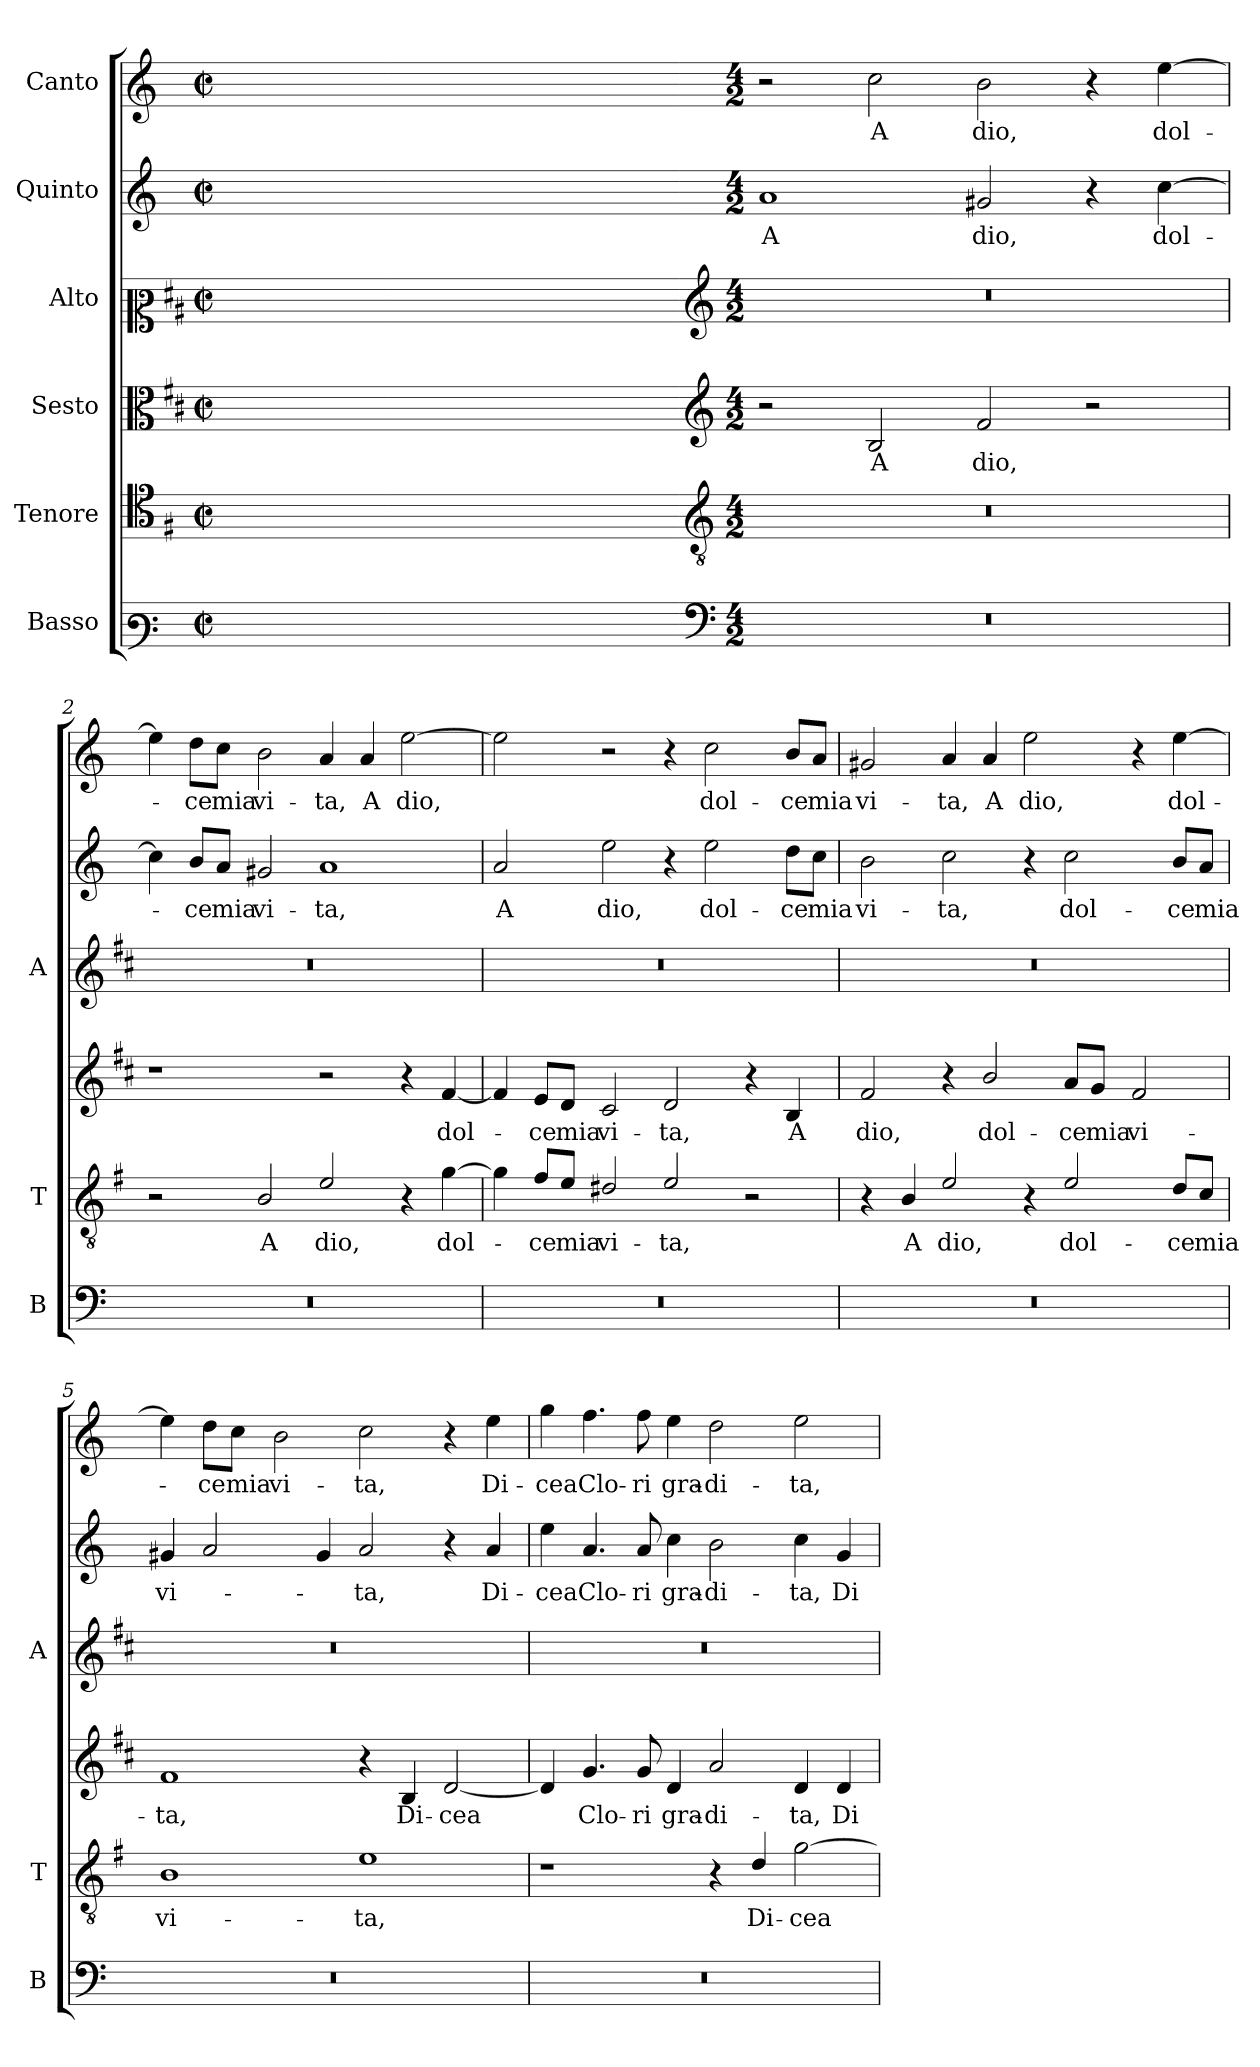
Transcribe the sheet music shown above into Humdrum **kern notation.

**kern	**kern	**text	**kern	**text	**kern	**kern	**text	**kern	**text
*part6	*part5	*part5	*part4	*part4	*part3	*part2	*part2	*part1	*part1
*staff6	*staff5	*staff5	*staff4	*staff4	*staff3	*staff2	*staff2	*staff1	*staff1
*I"Basso	*I"Tenore	*	*I"Sesto	*	*I"Alto	*I"Quinto	*	*I"Canto	*
*I'B	*I'T	*	*	*	*I'A	*	*	*	*
*clefF3	*clefC4	*	*clefC3	*	*clefC2	*clefG2	*	*clefG2	*
*	*ITrd4c7	*	*ITrd1c2	*	*ITrd1c2	*	*	*	*
*k[]	*k[]	*	*k[]	*	*k[]	*k[]	*	*k[]	*
*C:	*C:	*	*C:	*	*C:	*C:	*	*C:	*
*M2/2	*M2/2	*	*M2/2	*	*M2/2	*M2/2	*	*M2/2	*
*met(c|)	*met(c|)	*	*met(c|)	*	*met(c|)	*met(c|)	*	*met(c|)	*
=	=	=	=	=	=	=	=	=	=
1ryy	1ryy	.	1ryy	.	1ryy	1ryy	.	1ryy	.
=1X-	=1X-	=1X-	=1X-	=1X-	=1X-	=1X-	=1X-	=1X-	=1X-
4ryy	4ryy	.	4ryy	.	4ryy	4ryy	.	4ryy	.
4ryy	4ryy	.	4ryy	.	4ryy	4ryy	.	4ryy	.
4ryy	4ryy	.	4ryy	.	4ryy	4ryy	.	4ryy	.
4ryy	4ryy	.	4ryy	.	4ryy	4ryy	.	4ryy	.
=1-	=1-	=1-	=1-	=1-	=1-	=1-	=1-	=1-	=1-
*clefF4	*clefGv2	*	*clefG2	*	*clefG2	*	*	*	*
*M4/2	*M4/2	*	*M4/2	*	*M4/2	*M4/2	*	*M4/2	*
!	!	!	!	!	!	!	!LO:LY:b	!	!
0r	0r	.	2r	.	0r	1a	A	2r	.
!	!	!	!	!LO:LY:b	!	!	!	!	!LO:LY:b
.	.	.	2A/	A	.	.	.	2cc\	A
!	!	!	!	!LO:LY:b	!	!	!LO:LY:b	!	!LO:LY:b
.	.	.	2e/	dio,	.	2g#X/	dio,	2b\	dio,
.	.	.	2r	.	.	4r	.	4r	.
!	!	!	!	!	!	!	!LO:LY:b	!	!LO:LY:b
.	.	.	.	.	.	[4cc\	dol-	[4ee\	dol-
=2	=2	=2	=2	=2	=2	=2	=2	=2	=2
0r	2r	.	1r	.	0r	4cc\]	.	4ee\]	.
!	!	!	!	!	!	!	!LO:LY:b	!	!LO:LY:b
.	.	.	.	.	.	8b/L	-ce	8dd\L	-ce
!	!	!	!	!	!	!	!LO:LY:b	!	!LO:LY:b
.	.	.	.	.	.	8a/J	mia	8cc\J	mia
!	!	!LO:LY:b	!	!	!	!	!LO:LY:b	!	!LO:LY:b
.	2E/	A	.	.	.	2g#X/	vi-	2b\	vi-
!	!	!LO:LY:b	!	!	!	!	!LO:LY:b	!	!LO:LY:b
.	2A/	dio,	2r	.	.	1a	-ta,	4a/	-ta,
!	!	!	!	!	!	!	!	!	!LO:LY:b
.	.	.	.	.	.	.	.	4a/	A
!	!	!	!	!	!	!	!	!	!LO:LY:b
.	4r	.	4r	.	.	.	.	[2ee\	dio,
!	!	!LO:LY:b	!	!LO:LY:b	!	!	!	!	!
.	[4c\	dol-	[4e/	dol-	.	.	.	.	.
=3	=3	=3	=3	=3	=3	=3	=3	=3	=3
!	!	!	!	!	!	!	!LO:LY:b	!	!
0r	4c\]	.	4e/]	.	0r	2a/	A	2ee\]	.
!	!	!LO:LY:b	!	!LO:LY:b	!	!	!	!	!
.	8B/L	-ce	8d/L	-ce	.	.	.	.	.
!	!	!LO:LY:b	!	!LO:LY:b	!	!	!	!	!
.	8A/J	mia	8c/J	mia	.	.	.	.	.
!	!	!LO:LY:b	!	!LO:LY:b	!	!	!LO:LY:b	!	!
.	2G#X/	vi-	2B/	vi-	.	2ee\	dio,	2r	.
!	!	!LO:LY:b	!	!LO:LY:b	!	!	!	!	!
.	2A/	-ta,	2c/	-ta,	.	4r	.	4r	.
!	!	!	!	!	!	!	!LO:LY:b	!	!LO:LY:b
.	.	.	.	.	.	2ee\	dol-	2cc\	dol-
.	2r	.	4r	.	.	.	.	.	.
!	!	!	!	!LO:LY:b	!	!	!LO:LY:b	!	!LO:LY:b
.	.	.	4A/	A	.	8dd\L	-ce	8b/L	-ce
!	!	!	!	!	!	!	!LO:LY:b	!	!LO:LY:b
.	.	.	.	.	.	8cc\J	mia	8a/J	mia
!!LO:LB:g=z
=4	=4	=4	=4	=4	=4	=4	=4	=4	=4
!	!	!	!	!LO:LY:b	!	!	!LO:LY:b	!	!LO:LY:b
0r	4r	.	2e/	dio,	0r	2b\	vi-	2g#X/	vi-
!	!	!LO:LY:b	!	!	!	!	!	!	!
.	4E/	A	.	.	.	.	.	.	.
!	!	!LO:LY:b	!	!	!	!	!LO:LY:b	!	!LO:LY:b
.	2A/	dio,	4r	.	.	2cc\	-ta,	4a/	-ta,
!	!	!	!	!LO:LY:b	!	!	!	!	!LO:LY:b
.	.	.	2a/	dol-	.	.	.	4a/	A
!	!	!	!	!	!	!	!	!	!LO:LY:b
.	4r	.	.	.	.	4r	.	2ee\	dio,
!	!	!LO:LY:b	!	!LO:LY:b	!	!	!LO:LY:b	!	!
.	2A/	dol-	8g/L	-ce	.	2cc\	dol-	.	.
!	!	!	!	!LO:LY:b	!	!	!	!	!
.	.	.	8f/J	mia	.	.	.	.	.
!	!	!	!	!LO:LY:b	!	!	!	!	!
.	.	.	2e/	vi-	.	.	.	4r	.
!	!	!LO:LY:b	!	!	!	!	!LO:LY:b	!	!LO:LY:b
.	8G/L	-ce	.	.	.	8b/L	-ce	[4ee\	dol-
!	!	!LO:LY:b	!	!	!	!	!LO:LY:b	!	!
.	8F/J	mia	.	.	.	8a/J	mia	.	.
=5	=5	=5	=5	=5	=5	=5	=5	=5	=5
!	!	!LO:LY:b	!	!LO:LY:b	!	!	!LO:LY:b	!	!
0r	1E	vi-	1e	-ta,	0r	4g#X/	vi-	4ee\]	.
!	!	!	!	!	!	!	!	!	!LO:LY:b
.	.	.	.	.	.	2a/	.	8dd\L	-ce
!	!	!	!	!	!	!	!	!	!LO:LY:b
.	.	.	.	.	.	.	.	8cc\J	mia
!	!	!	!	!	!	!	!	!	!LO:LY:b
.	.	.	.	.	.	.	.	2b\	vi-
.	.	.	.	.	.	4g#/	.	.	.
!	!	!LO:LY:b	!	!	!	!	!LO:LY:b	!	!LO:LY:b
.	1A	-ta,	4r	.	.	2a/	-ta,	2cc\	-ta,
!	!	!	!	!LO:LY:b	!	!	!	!	!
.	.	.	4A/	Di-	.	.	.	.	.
!	!	!	!	!LO:LY:b	!	!	!	!	!
.	.	.	[2c/	-cea	.	4r	.	4r	.
!	!	!	!	!	!	!	!LO:LY:b	!	!LO:LY:b
.	.	.	.	.	.	4a/	Di-	4ee\	Di-
=6	=6	=6	=6	=6	=6	=6	=6	=6	=6
!	!	!	!	!	!	!	!LO:LY:b	!	!LO:LY:b
0r	1r	.	4c/]	.	0r	4ee\	-cea	4gg\	-cea
!	!	!	!	!LO:LY:b	!	!	!LO:LY:b	!	!LO:LY:b
.	.	.	4.f/	Clo-	.	4.a/	Clo-	4.ff\	Clo-
!	!	!	!	!LO:LY:b	!	!	!LO:LY:b	!	!LO:LY:b
.	.	.	8f/	-ri	.	8a/	-ri	8ff\	-ri
!	!	!	!	!LO:LY:b	!	!	!LO:LY:b	!	!LO:LY:b
.	.	.	4c/	gra-	.	4cc\	gra-	4ee\	gra-
!	!	!	!	!LO:LY:b	!	!	!LO:LY:b	!	!LO:LY:b
.	4r	.	2g/	-di-	.	2b\	-di-	2dd\	-di-
!	!	!LO:LY:b	!	!	!	!	!	!	!
.	4G/	Di-	.	.	.	.	.	.	.
!	!	!LO:LY:b	!	!LO:LY:b	!	!	!LO:LY:b	!	!LO:LY:b
.	[2c\	-cea	4c/	-ta,	.	4cc\	-ta,	2ee\	-ta,
!	!	!	!	!LO:LY:b	!	!	!LO:LY:b	!	!
.	.	.	4c/	Di-	.	4g/	Di-	.	.
=	=	=	=	=	=	=	=	=	=
*-	*-	*-	*-	*-	*-	*-	*-	*-	*-
